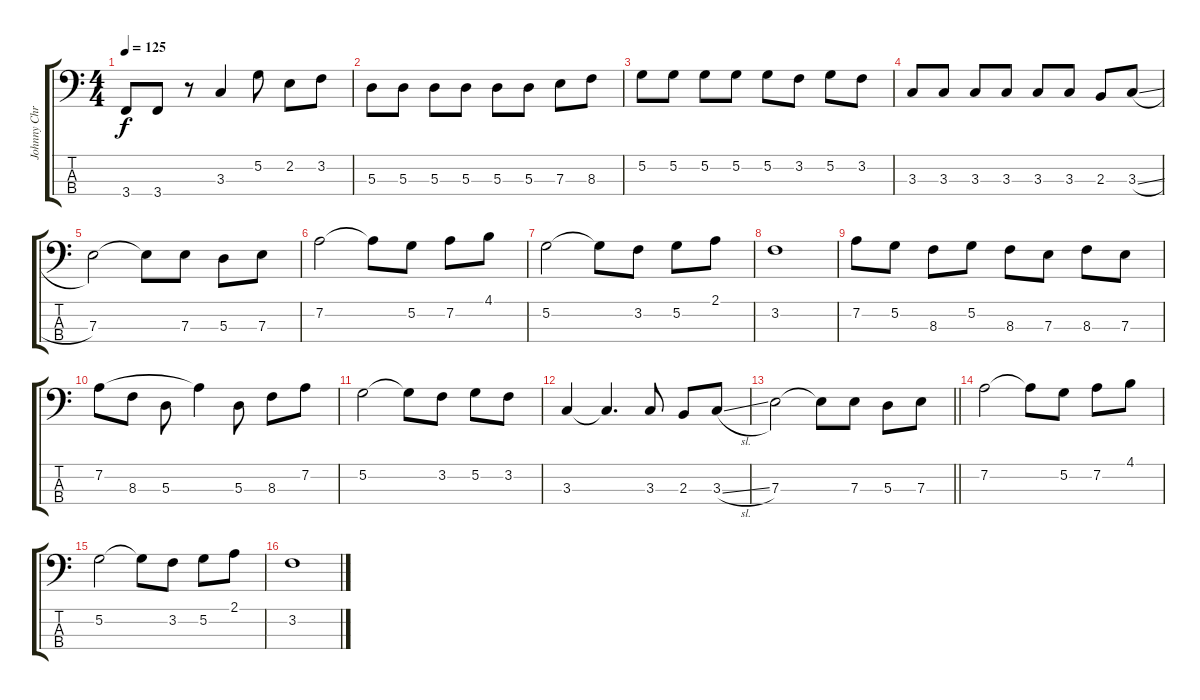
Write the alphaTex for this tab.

\track ("Johnny Christ" "Johnny Chr") {instrument electricbasspick}
\staff {score tabs}
\tuning (G2 D2 A1 D1) {hide}
\ts (4 4)
\tempo 125
\clef f4
\ks c
3.4.8{dy f} 3.4.8 r.8 3.3.4 5.2.8 2.2.8 3.2.8 |
5.3.8 5.3.8 5.3.8 5.3.8 5.3.8 5.3.8 7.3.8 8.3.8 |
5.2.8 5.2.8 5.2.8 5.2.8 5.2.8 3.2.8 5.2.8 3.2.8 |
3.3.8 3.3.8 3.3.8 3.3.8 3.3.8 3.3.8 2.3.8 3.3{sl}.8 |
7.3.2 7.3{t}.8 7.3.8 5.3.8 7.3.8 |
7.2.2 7.2{t}.8 5.2.8 7.2.8 4.1.8 |
5.2.2 5.2{t}.8 3.2.8 5.2.8 2.1.8 |
3.2.1 |
7.2.8 5.2.8 8.3.8 5.2.8 8.3.8 7.3.8 8.3.8 7.3.8 |
7.2.8 8.3.8 5.3.8 7.2{t}.4 5.3.8 8.3.8 7.2.8 |
5.2.2 5.2{t}.8 3.2.8 5.2.8 3.2.8 |
3.3.4 3.3{t}.4{d} 3.3.8 2.3.8 3.3{sl}.8 |
\barLineRight lightlight
7.3.2 7.3{t}.8 7.3.8 5.3.8 7.3.8 |
7.2.2 7.2{t}.8 5.2.8 7.2.8 4.1.8 |
5.2.2 5.2{t}.8 3.2.8 5.2.8 2.1.8 |
3.2.1
